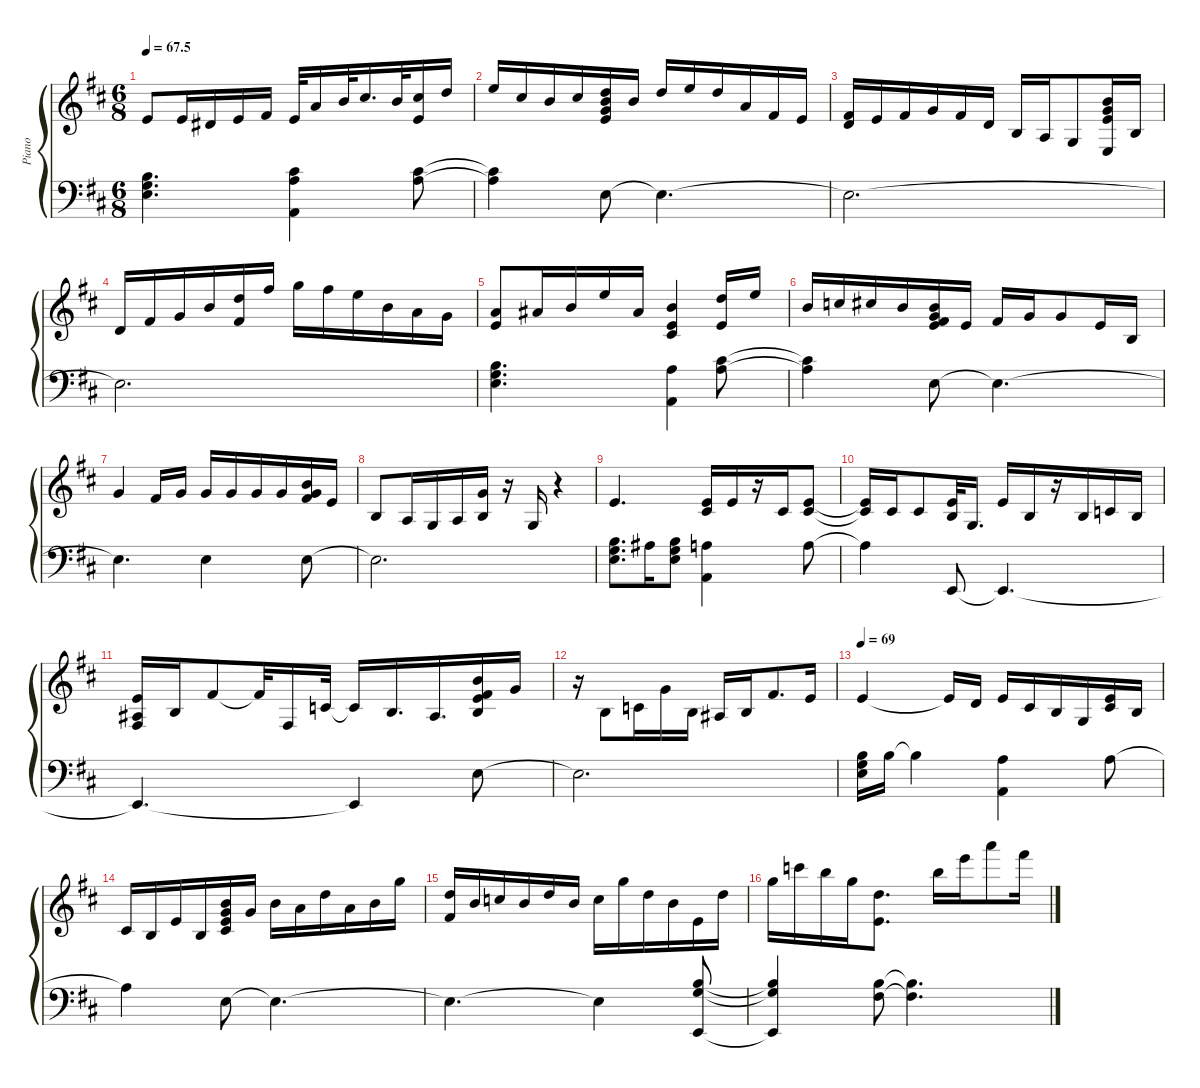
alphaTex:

\defaultSystemsLayout 4
\hideDynamics
\bracketExtendMode groupsimilarinstruments
\firstSystemTrackNameMode fullname
\otherSystemsTrackNameOrientation horizontal
\track ("Piano" "el.pno.") {defaultSystemsLayout 8 instrument electricpiano1}
\staff {score}
\tuning (E4 B3 G3 D3 A2 E2)
\ts (6 8)
\tempo
67.5
\accidentals auto
\clef g2
\ottava regular
\simile none
\ks bminor
0.1{acc forcenatural}.8{dy f beam Up} 0.1{acc forcenatural}.16{dy mf beam Up} 4.2{acc #}.16{dy f beam Up} 5.2{acc forcenatural}.16{dy p beam Up} 7.2{acc #}.16{dy ff beam Up} 0.1{acc forcenatural}.32{dy f beam Up} 19.4{acc forcenatural}.16{beam Up} 16.3{acc forcenatural}.32{beam Up} 14.2{acc #}.16{d beam Up} 16.3{acc forcenatural}.32{beam Up} (14.2{acc #} 0.1{acc forcenatural}).16{dy mp beam Up} 15.2{acc forcenatural}.16{beam Up} |
17.2{acc forcenatural}.16{beam Up} 14.2{acc #}.16{beam Up} 16.3{acc forcenatural}.16{beam Up} 14.2{acc #}.16{dy mf beam Up} (16.3{acc forcenatural} 15.2{acc forcenatural} 0.1{acc forcenatural} 17.4{acc forcenatural}).16{beam Up} 16.3{acc forcenatural}.16{dy f beam Up} 15.2{acc forcenatural}.16{beam Up} 17.2{acc forcenatural}.16{beam Up} 15.2{acc forcenatural}.16{dy mf beam Up} 14.3{acc forcenatural}.16{dy f beam Up} 21.5{acc #}.16{dy mf beam Up} 0.1{acc forcenatural}.16{beam Up} |
(7.3{acc forcenatural} 7.2{acc #}).16{beam Up} 0.1{acc forcenatural}.16{dy f beam Up} 7.2{acc #}.16{dy fff beam Up} 3.1{acc forcenatural}.16{dy ff beam Up} 2.1{acc #}.16{beam Up} 3.2{acc forcenatural}.16{dy f beam Up} 4.3{acc forcenatural}.16{beam Up} 2.3{acc forcenatural}.16{beam Up} 0.3{acc forcenatural}.8{beam Up} (12.3{acc forcenatural} 12.2{acc forcenatural} 0.1{acc forcenatural} 12.6{acc forcenatural}).16{dy mf beam Up} 9.4{acc forcenatural}.16{beam Up} |
12.4{acc forcenatural}.16{beam Up} 16.4{acc #}.16{beam Up} 12.3{acc forcenatural}.16{beam Up} 12.2{acc forcenatural}.16{dy f beam Up} (15.2{acc forcenatural} 16.4{acc #}).16{beam Up} 19.2{acc #}.16{beam Up} 20.2{acc forcenatural}.16{beam Down} 19.2{acc #}.16{beam Down} 17.2{acc forcenatural}.16{beam Down} 16.3{acc forcenatural}.16{beam Down} 14.3{acc forcenatural}.16{beam Down} 12.3{acc forcenatural}.16{beam Down} |
(10.2{acc forcenatural} 0.1{acc forcenatural}).8{dy ff beam Up} 11.2{acc #}.16{dy f beam Up} 12.2{acc forcenatural}.16{beam Up} 17.2{acc forcenatural}.16{beam Up} 11.2{acc #}.16{beam Up} (16.3{acc forcenatural} 16.5{acc #} 0.1{acc forcenatural}).4{beam Up} (19.3{acc forcenatural} 0.1{acc forcenatural}).16{dy fff beam Up} 17.2{acc forcenatural}.16{dy mf beam Up} |
16.3{acc forcenatural}.16{beam Up} 13.2{acc forcenatural}.16{beam Up} 14.2{acc #}.16{beam Up} 12.2{acc forcenatural}.16{beam Up} (12.3{acc forcenatural} 0.1{acc forcenatural} 16.4{acc #} 12.2{acc forcenatural}).16{dy f beam Up} 0.1{acc forcenatural}.16{beam Up} 16.4{acc #}.16{beam Up} 12.3{acc forcenatural}.16{beam Up} 12.3{acc forcenatural}.8{beam Up} 0.1{acc forcenatural}.16{beam Up} 0.2{acc forcenatural}.16{beam Up} |
12.3{acc forcenatural}.4{beam Up} 16.4{acc #}.16{beam Up} 12.3{acc forcenatural}.16{beam Up} 12.3{acc forcenatural}.16{beam Up} 12.3{acc forcenatural}.16{beam Up} 12.3{acc forcenatural}.16{beam Up} 12.3{acc forcenatural}.16{beam Up} (8.2{acc forcenatural} 11.3{acc #} 7.1{acc forcenatural}).16{beam Up} 5.2{acc forcenatural}.16{beam Up} |
9.4{acc forcenatural}.8{beam Up} 7.4{acc forcenatural}.16{beam Up} 5.4{acc forcenatural}.16{beam Up} 7.4{acc forcenatural}.16{beam Up} (12.3{acc forcenatural} 9.4{acc forcenatural}).16{beam Up} r.16{beam Up} 10.5{acc forcenatural}.16{beam Up} r.4{beam Up} |
9.3{acc forcenatural}.4{d beam Up} (0.1{acc forcenatural} 6.3{acc #}).16{beam Up} 0.1{acc forcenatural}.16{beam Up} r.16{beam Up} 6.3{acc #}.16{dy fff beam Up} (6.3{acc #} 0.1{acc forcenatural}).8{dy mf beam Up} |
(6.3{t acc #} 0.1{t acc forcenatural}).16{beam Up} 6.3{acc #}.16{dy ff beam Up} 2.2{acc #}.8{dy f beam Up} (0.1{acc forcenatural} 0.2{acc forcenatural}).32{beam Up} 0.3{acc forcenatural}.16{d dy mf beam Up} 0.1{acc forcenatural}.16{dy fff beam Up} 0.2{acc forcenatural}.16{dy mf beam Up} r.16{beam Up} 0.2{acc forcenatural}.16{beam Up} 1.2{acc forcenatural}.16{beam Up} 0.2{acc forcenatural}.16{beam Up} |
(0.1{acc forcenatural} 3.3{acc #} 4.4{acc #}).16{dy f beam Up} 0.2{acc forcenatural}.16{beam Up} 7.2{acc #}.8{beam Up} 7.2{t acc #}.32{beam Up} 4.4{acc #}.16{beam Up} 1.2{acc forcenatural}.32{beam Up} 1.2{t acc forcenatural}.16{beam Up} 0.2{acc forcenatural}.16{d beam Up} 3.3{acc #}.16{d beam Up} (16.4{acc #} 0.1{acc forcenatural} 12.2{acc forcenatural} 14.5{acc forcenatural}).16{beam Up} 12.3{acc forcenatural}.16{beam Up} |
r.16{beam Down} 0.2{acc forcenatural}.8{beam Up} 1.2{acc forcenatural}.16{beam Up} 12.3{acc forcenatural}.16{beam Up} 9.4{acc forcenatural}.16{beam Up} 8.4{acc #}.16{beam Up} 9.4{acc forcenatural}.16{beam Up} 11.3{acc #}.8{d beam Up} 0.1{acc forcenatural}.16{beam Up} |
\tempo 69
0.1{acc forcenatural}.4{beam Up} 0.1{t acc forcenatural}.16{beam Up} 3.2{acc forcenatural}.16{beam Up} 0.1{acc forcenatural}.16{dy mf beam Up} 6.3{acc #}.16{dy ff beam Up} 4.3{acc forcenatural}.16{dy mf beam Up} 5.4{acc forcenatural}.16{beam Up} (2.2{acc #} 0.1{acc forcenatural}).16{dy mp beam Up} 4.3{acc forcenatural}.16{beam Up} |
2.2{acc #}.16{beam Up} 0.2{acc forcenatural}.16{beam Up} 0.1{acc forcenatural}.16{dy fff beam Up} 0.2{acc forcenatural}.16{beam Up} (11.4{acc #} 12.3{acc forcenatural} 12.2{acc forcenatural} 0.1{acc forcenatural}).16{dy f beam Up} 12.3{acc forcenatural}.16{dy mf beam Up} 12.2{acc forcenatural}.16{dy f beam Down} 10.2{acc forcenatural}.16{beam Down} 15.2{acc forcenatural}.16{beam Down} 14.3{acc forcenatural}.16{beam Down} 16.3{acc forcenatural}.16{beam Down} 20.2{acc forcenatural}.16{beam Down} |
(15.2{acc forcenatural} 16.4{acc #}).16{beam Up} 16.3{acc forcenatural}.16{dy mf beam Up} 17.3{acc forcenatural}.16{dy f beam Up} 16.3{acc forcenatural}.16{beam Up} 15.2{acc forcenatural}.16{beam Up} 16.3{acc forcenatural}.16{beam Up} 17.3{acc forcenatural}.16{dy ff beam Down} 20.2{acc forcenatural}.16{dy f beam Down} 15.2{acc forcenatural}.16{beam Down} 7.1{acc forcenatural}.16{dy ff beam Down} 0.1{acc forcenatural}.16{dy f beam Down} 15.2{acc forcenatural}.16{beam Down} |
20.2{acc forcenatural}.16{beam Down} 25.2{acc forcenatural}.16{beam Down} 24.2{acc forcenatural}.16{beam Down} 20.2{acc forcenatural}.16{beam Down} (19.3{acc forcenatural} 0.1{acc forcenatural}).8{d beam Down} 24.2{acc forcenatural}.16{beam Down} 29.2{acc forcenatural}.16{beam Down} 34.2{acc forcenatural}.8{beam Down} 31.2{acc #}.16{beam Down}
\staff {score}
\tuning (G2 D2 A1 E1 B0)
\clef f4
\ottava regular
\simile none
\ks bminor
(19.3{acc forcenatural} 17.2{acc forcenatural} 16.1{acc forcenatural}).4{d dy mf beam Down} (12.3{acc forcenatural} 19.2{acc forcenatural} 18.1{acc #}).4{beam Down} (19.2{acc forcenatural} 18.1{acc #}).8{dy mp beam Down} |
(19.2{t acc forcenatural} 18.1{t acc #}).4{beam Down} 19.3{acc forcenatural}.8{beam Down} 19.3{t acc forcenatural}.4{d beam Down} |
19.3{t acc forcenatural}.2{d beam Down} |
19.3{t acc forcenatural}.2{d beam Down} |
(16.1{acc forcenatural} 17.2{acc forcenatural} 19.3{acc forcenatural}).4{d dy mf beam Down} (12.3{acc forcenatural} 14.1{acc forcenatural}).4{beam Down} (19.2{acc forcenatural} 18.1{acc #}).8{beam Down} |
(19.2{t acc forcenatural} 18.1{t acc #}).4{beam Down} 14.2{acc forcenatural}.8{dy f beam Down} 14.2{t acc forcenatural}.4{d beam Down} |
14.2{t acc forcenatural}.4{d beam Down} 14.2{acc forcenatural}.4{beam Down} 14.2{acc forcenatural}.8{beam Down} |
14.2{t acc forcenatural}.2{d beam Down} |
(16.1{acc forcenatural} 24.4{acc forcenatural} 17.2{acc forcenatural}).8{d beam Down} 20.2{acc #}.16{beam Down} (24.4{acc forcenatural} 17.2{acc forcenatural} 16.1{acc forcenatural}).8{dy mf beam Down} (14.1{acc forcenatural} 12.3{acc forcenatural}).4{beam Down} 14.1{acc forcenatural}.8{beam Down} |
14.1{t acc forcenatural}.4{beam Down} 17.5{acc forcenatural}.8{beam Up} 17.5{t acc forcenatural}.4{d beam Up} |
17.5{t acc forcenatural}.4{d dy f beam Up} 17.5{t acc forcenatural}.4{dy ff beam Up} 14.2{acc forcenatural}.8{dy f beam Down} |
14.2{t acc forcenatural}.2{d beam Down} |
(16.1{acc forcenatural} 19.3{acc forcenatural} 17.2{acc forcenatural}).16{beam Down} 16.1{acc forcenatural}.16{dy mf beam Down} 16.1{t acc forcenatural}.4{dy f beam Down} (17.4{acc forcenatural} 19.2{acc forcenatural}).4{dy mf beam Down} 19.2{acc forcenatural}.8{dy mp beam Down} |
19.2{t acc forcenatural}.4{beam Down} 9.1{acc forcenatural}.8{beam Down} 9.1{t acc forcenatural}.4{d beam Down} |
9.1{t acc forcenatural}.4{d beam Down} 9.1{t acc forcenatural}.4{beam Down} (16.1{acc forcenatural} 17.2{acc forcenatural} 17.5{acc forcenatural}).8{dy mf beam Up} |
(16.1{t acc forcenatural} 17.2{t acc forcenatural} 17.5{t acc forcenatural}).4{beam Up} (16.1{acc forcenatural} 16.2{acc #}).8{dy f beam Down} (16.1{t acc forcenatural} 16.2{t acc #}).4{d beam Down}
